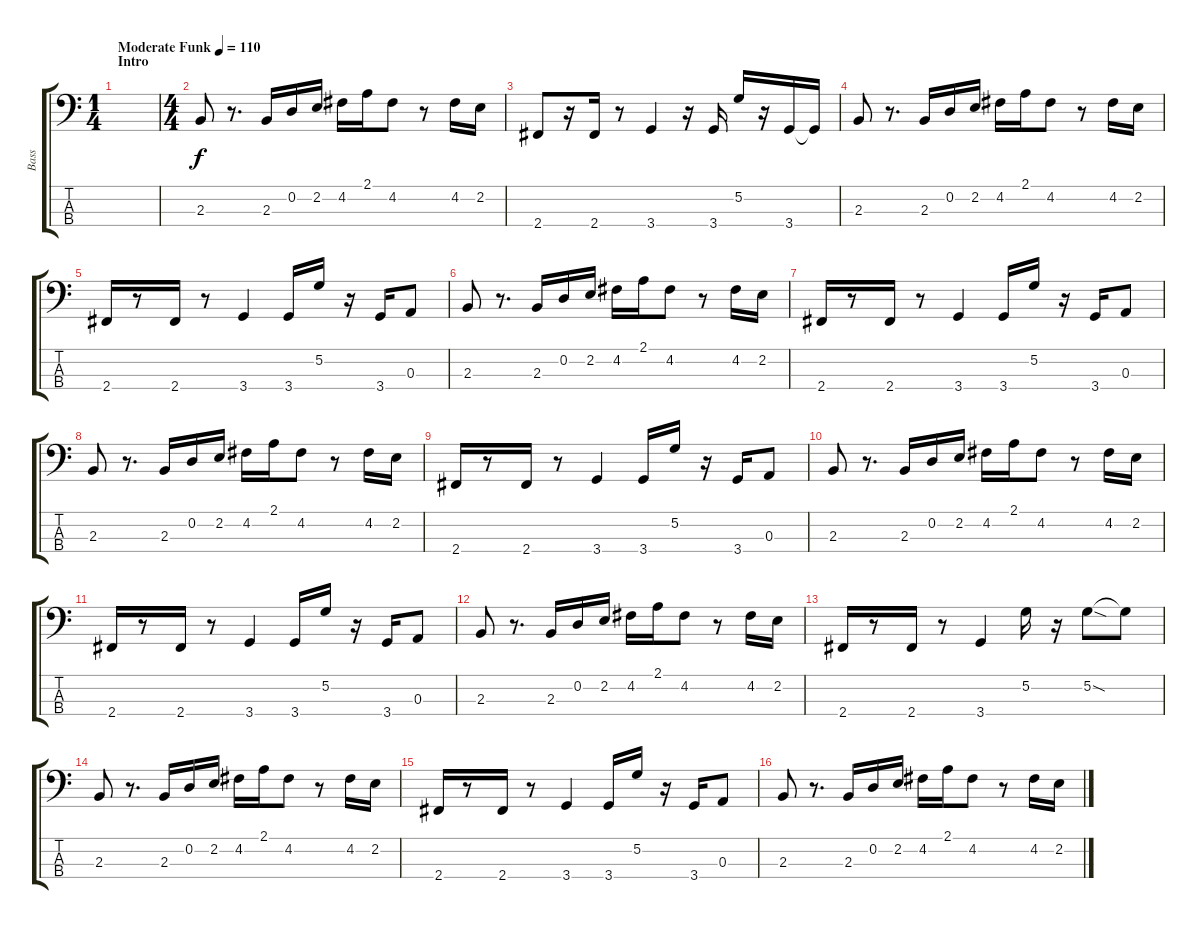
\track ("Bass" "Bass") {instrument electricbasspick bank 255}
\staff {score tabs}
\tuning (G2 D2 A1 E1) {hide}
\ts (1 4)
\section ("" "Intro")
\tempo (110 "Moderate Funk")
\clef f4
\ks c
|
\ts (4 4)
2.3.8 r.8{d} 2.3.16 0.2.16 2.2.16 4.2.16 2.1.16 4.2.8 r.8 4.2.16 2.2.16 |
2.4.8 r.16 2.4.16 r.8 3.4.4 r.16 3.4.16 5.2.16 r.16 3.4.16 3.4{t}.16 |
2.3.8 r.8{d} 2.3.16 0.2.16 2.2.16 4.2.16 2.1.16 4.2.8 r.8 4.2.16 2.2.16 |
2.4.16 r.8 2.4.16 r.8 3.4.4 3.4.16 5.2.16 r.16 3.4.16 0.3.8 |
2.3.8 r.8{d} 2.3.16 0.2.16 2.2.16 4.2.16 2.1.16 4.2.8 r.8 4.2.16 2.2.16 |
2.4.16 r.8 2.4.16 r.8 3.4.4 3.4.16 5.2.16 r.16 3.4.16 0.3.8 |
2.3.8 r.8{d} 2.3.16 0.2.16 2.2.16 4.2.16 2.1.16 4.2.8 r.8 4.2.16 2.2.16 |
2.4.16 r.8 2.4.16 r.8 3.4.4 3.4.16 5.2.16 r.16 3.4.16 0.3.8 |
2.3.8 r.8{d} 2.3.16 0.2.16 2.2.16 4.2.16 2.1.16 4.2.8 r.8 4.2.16 2.2.16 |
2.4.16 r.8 2.4.16 r.8 3.4.4 3.4.16 5.2.16 r.16 3.4.16 0.3.8 |
2.3.8 r.8{d} 2.3.16 0.2.16 2.2.16 4.2.16 2.1.16 4.2.8 r.8 4.2.16 2.2.16 |
2.4.16 r.8 2.4.16 r.8 3.4.4 5.2.16 r.16 5.2{sod}.8 5.2{t}.8 |
2.3.8 r.8{d} 2.3.16 0.2.16 2.2.16 4.2.16 2.1.16 4.2.8 r.8 4.2.16 2.2.16 |
2.4.16 r.8 2.4.16 r.8 3.4.4 3.4.16 5.2.16 r.16 3.4.16 0.3.8 |
2.3.8 r.8{d} 2.3.16 0.2.16 2.2.16 4.2.16 2.1.16 4.2.8 r.8 4.2.16 2.2.16
